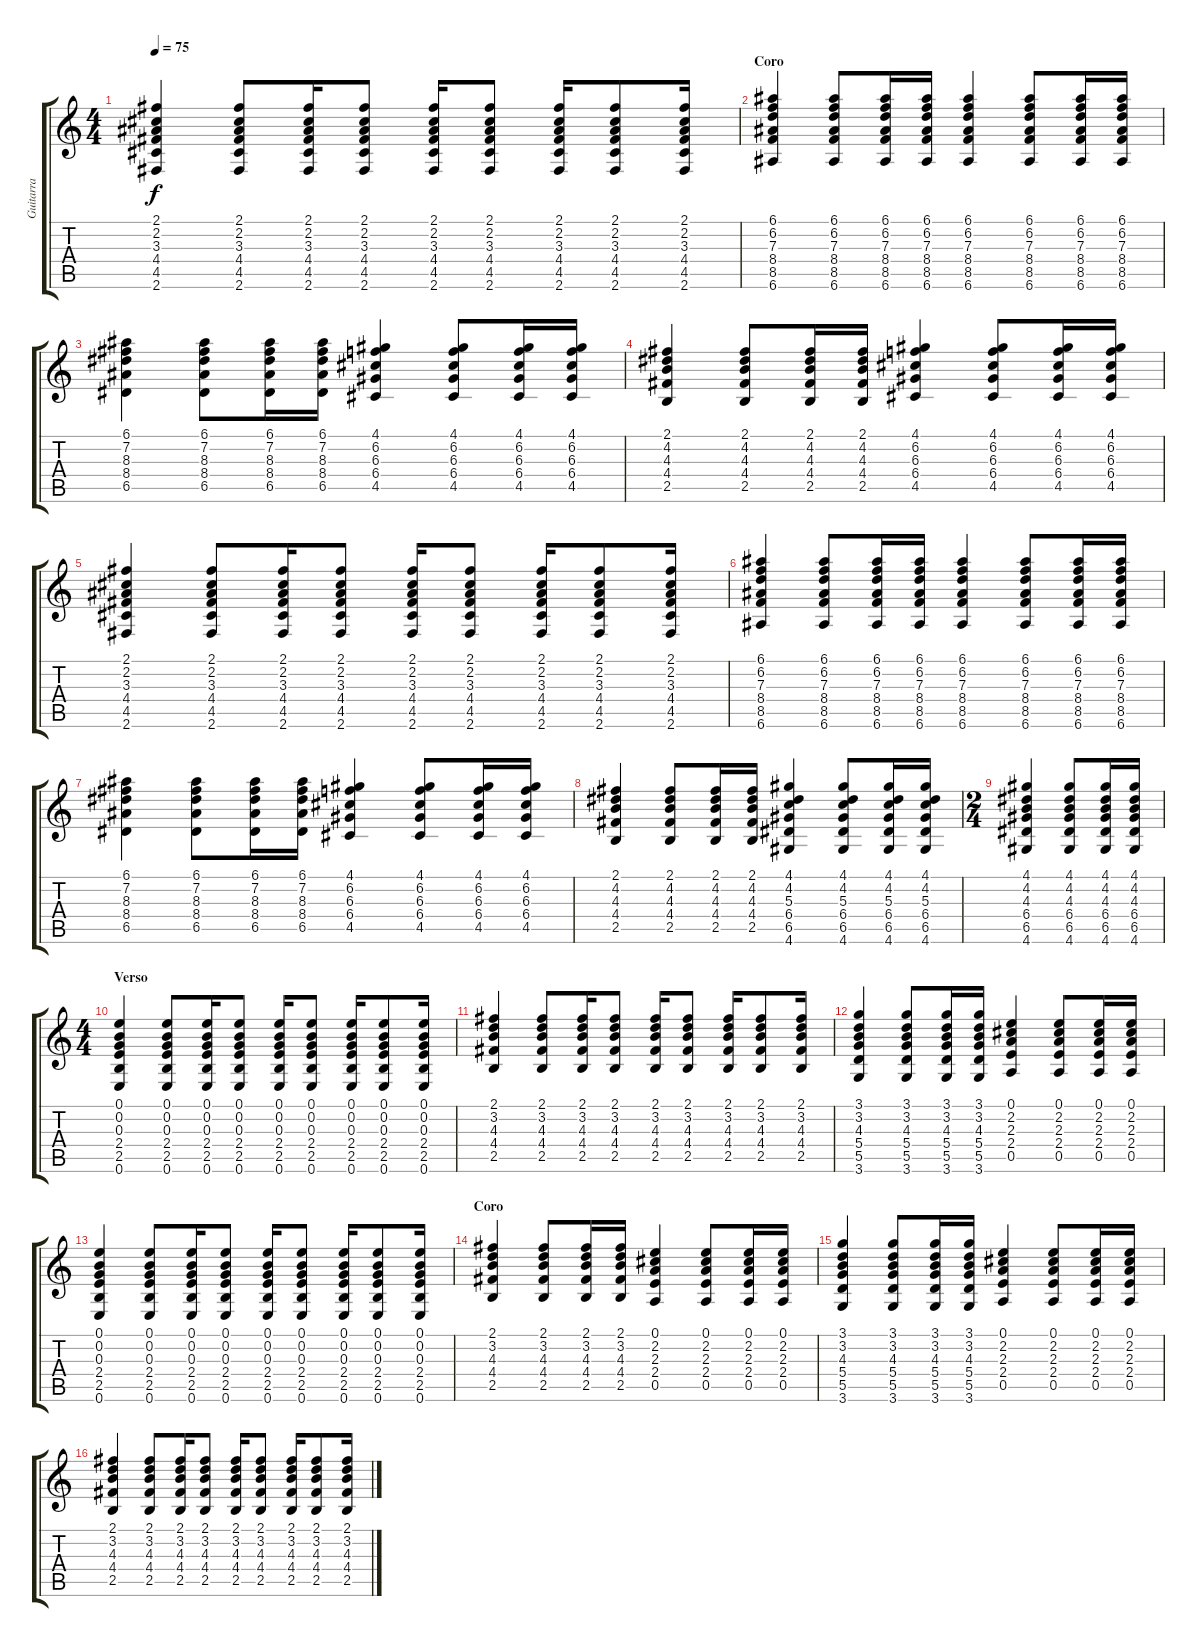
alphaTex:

\track ("Guitarra" "Guitarra") {instrument acousticguitarsteel}
\staff {score tabs}
\tuning (E4 B3 G3 D3 A2 E2) {hide}
\ts (4 4)
\tempo 75
\clef g2
\ks c
(2.1 2.2 3.3 4.4 4.5 2.6).4{dy f} (2.1 2.2 3.3 4.4 4.5 2.6).8 (2.1 2.2 3.3 4.4 4.5 2.6).16 (2.1 2.2 3.3 4.4 4.5 2.6).8 (2.1 2.2 3.3 4.4 4.5 2.6).16 (2.1 2.2 3.3 4.4 4.5 2.6).8 (2.1 2.2 3.3 4.4 4.5 2.6).16 (2.1 2.2 3.3 4.4 4.5 2.6).8 (2.1 2.2 3.3 4.4 4.5 2.6).16 |
\section ("" "Coro")
(6.1 6.2 7.3 8.4 8.5 6.6).4 (6.1 6.2 7.3 8.4 8.5 6.6).8 (6.1 6.2 7.3 8.4 8.5 6.6).16 (6.1 6.2 7.3 8.4 8.5 6.6).16 (6.1 6.2 7.3 8.4 8.5 6.6).4 (6.1 6.2 7.3 8.4 8.5 6.6).8 (6.1 6.2 7.3 8.4 8.5 6.6).16 (6.1 6.2 7.3 8.4 8.5 6.6).16 |
(6.1 7.2 8.3 8.4 6.5).4 (6.1 7.2 8.3 8.4 6.5).8 (6.1 7.2 8.3 8.4 6.5).16 (6.1 7.2 8.3 8.4 6.5).16 (4.1 6.2 6.3 6.4 4.5).4 (4.1 6.2 6.3 6.4 4.5).8 (4.1 6.2 6.3 6.4 4.5).16 (4.1 6.2 6.3 6.4 4.5).16 |
(2.1 4.2 4.3 4.4 2.5).4 (2.1 4.2 4.3 4.4 2.5).8 (2.1 4.2 4.3 4.4 2.5).16 (2.1 4.2 4.3 4.4 2.5).16 (4.1 6.2 6.3 6.4 4.5).4 (4.1 6.2 6.3 6.4 4.5).8 (4.1 6.2 6.3 6.4 4.5).16 (4.1 6.2 6.3 6.4 4.5).16 |
(2.1 2.2 3.3 4.4 4.5 2.6).4 (2.1 2.2 3.3 4.4 4.5 2.6).8 (2.1 2.2 3.3 4.4 4.5 2.6).16 (2.1 2.2 3.3 4.4 4.5 2.6).8 (2.1 2.2 3.3 4.4 4.5 2.6).16 (2.1 2.2 3.3 4.4 4.5 2.6).8 (2.1 2.2 3.3 4.4 4.5 2.6).16 (2.1 2.2 3.3 4.4 4.5 2.6).8 (2.1 2.2 3.3 4.4 4.5 2.6).16 |
(6.1 6.2 7.3 8.4 8.5 6.6).4 (6.1 6.2 7.3 8.4 8.5 6.6).8 (6.1 6.2 7.3 8.4 8.5 6.6).16 (6.1 6.2 7.3 8.4 8.5 6.6).16 (6.1 6.2 7.3 8.4 8.5 6.6).4 (6.1 6.2 7.3 8.4 8.5 6.6).8 (6.1 6.2 7.3 8.4 8.5 6.6).16 (6.1 6.2 7.3 8.4 8.5 6.6).16 |
(6.1 7.2 8.3 8.4 6.5).4 (6.1 7.2 8.3 8.4 6.5).8 (6.1 7.2 8.3 8.4 6.5).16 (6.1 7.2 8.3 8.4 6.5).16 (4.1 6.2 6.3 6.4 4.5).4 (4.1 6.2 6.3 6.4 4.5).8 (4.1 6.2 6.3 6.4 4.5).16 (4.1 6.2 6.3 6.4 4.5).16 |
(2.1 4.2 4.3 4.4 2.5).4 (2.1 4.2 4.3 4.4 2.5).8 (2.1 4.2 4.3 4.4 2.5).16 (2.1 4.2 4.3 4.4 2.5).16 (4.1 4.2 5.3 6.4 6.5 4.6).4 (4.1 4.2 5.3 6.4 6.5 4.6).8 (4.1 4.2 5.3 6.4 6.5 4.6).16 (4.1 4.2 5.3 6.4 6.5 4.6).16 |
\ts (2 4)
(4.1 4.2 4.3 6.4 6.5 4.6).4 (4.1 4.2 4.3 6.4 6.5 4.6).8 (4.1 4.2 4.3 6.4 6.5 4.6).16 (4.1 4.2 4.3 6.4 6.5 4.6).16 |
\ts (4 4)
\section ("" "Verso")
(0.1 0.2 0.3 2.4 2.5 0.6).4 (0.1 0.2 0.3 2.4 2.5 0.6).8 (0.1 0.2 0.3 2.4 2.5 0.6).16 (0.1 0.2 0.3 2.4 2.5 0.6).8 (0.1 0.2 0.3 2.4 2.5 0.6).16 (0.1 0.2 0.3 2.4 2.5 0.6).8 (0.1 0.2 0.3 2.4 2.5 0.6).16 (0.1 0.2 0.3 2.4 2.5 0.6).8 (0.1 0.2 0.3 2.4 2.5 0.6).16 |
(2.1 3.2 4.3 4.4 2.5).4 (2.1 3.2 4.3 4.4 2.5).8 (2.1 3.2 4.3 4.4 2.5).16 (2.1 3.2 4.3 4.4 2.5).8 (2.1 3.2 4.3 4.4 2.5).16 (2.1 3.2 4.3 4.4 2.5).8 (2.1 3.2 4.3 4.4 2.5).16 (2.1 3.2 4.3 4.4 2.5).8 (2.1 3.2 4.3 4.4 2.5).16 |
(3.1 3.2 4.3 5.4 5.5 3.6).4 (3.1 3.2 4.3 5.4 5.5 3.6).8 (3.1 3.2 4.3 5.4 5.5 3.6).16 (3.1 3.2 4.3 5.4 5.5 3.6).16 (0.1 2.2 2.3 2.4 0.5).4 (0.1 2.2 2.3 2.4 0.5).8 (0.1 2.2 2.3 2.4 0.5).16 (0.1 2.2 2.3 2.4 0.5).16 |
(0.1 0.2 0.3 2.4 2.5 0.6).4 (0.1 0.2 0.3 2.4 2.5 0.6).8 (0.1 0.2 0.3 2.4 2.5 0.6).16 (0.1 0.2 0.3 2.4 2.5 0.6).8 (0.1 0.2 0.3 2.4 2.5 0.6).16 (0.1 0.2 0.3 2.4 2.5 0.6).8 (0.1 0.2 0.3 2.4 2.5 0.6).16 (0.1 0.2 0.3 2.4 2.5 0.6).8 (0.1 0.2 0.3 2.4 2.5 0.6).16 |
\section ("" "Coro")
(2.1 3.2 4.3 4.4 2.5).4 (2.1 3.2 4.3 4.4 2.5).8 (2.1 3.2 4.3 4.4 2.5).16 (2.1 3.2 4.3 4.4 2.5).16 (0.1 2.2 2.3 2.4 0.5).4 (0.1 2.2 2.3 2.4 0.5).8 (0.1 2.2 2.3 2.4 0.5).16 (0.1 2.2 2.3 2.4 0.5).16 |
(3.1 3.2 4.3 5.4 5.5 3.6).4 (3.1 3.2 4.3 5.4 5.5 3.6).8 (3.1 3.2 4.3 5.4 5.5 3.6).16 (3.1 3.2 4.3 5.4 5.5 3.6).16 (0.1 2.2 2.3 2.4 0.5).4 (0.1 2.2 2.3 2.4 0.5).8 (0.1 2.2 2.3 2.4 0.5).16 (0.1 2.2 2.3 2.4 0.5).16 |
(2.1 3.2 4.3 4.4 2.5).4 (2.1 3.2 4.3 4.4 2.5).8 (2.1 3.2 4.3 4.4 2.5).16 (2.1 3.2 4.3 4.4 2.5).8 (2.1 3.2 4.3 4.4 2.5).16 (2.1 3.2 4.3 4.4 2.5).8 (2.1 3.2 4.3 4.4 2.5).16 (2.1 3.2 4.3 4.4 2.5).8 (2.1 3.2 4.3 4.4 2.5).16
